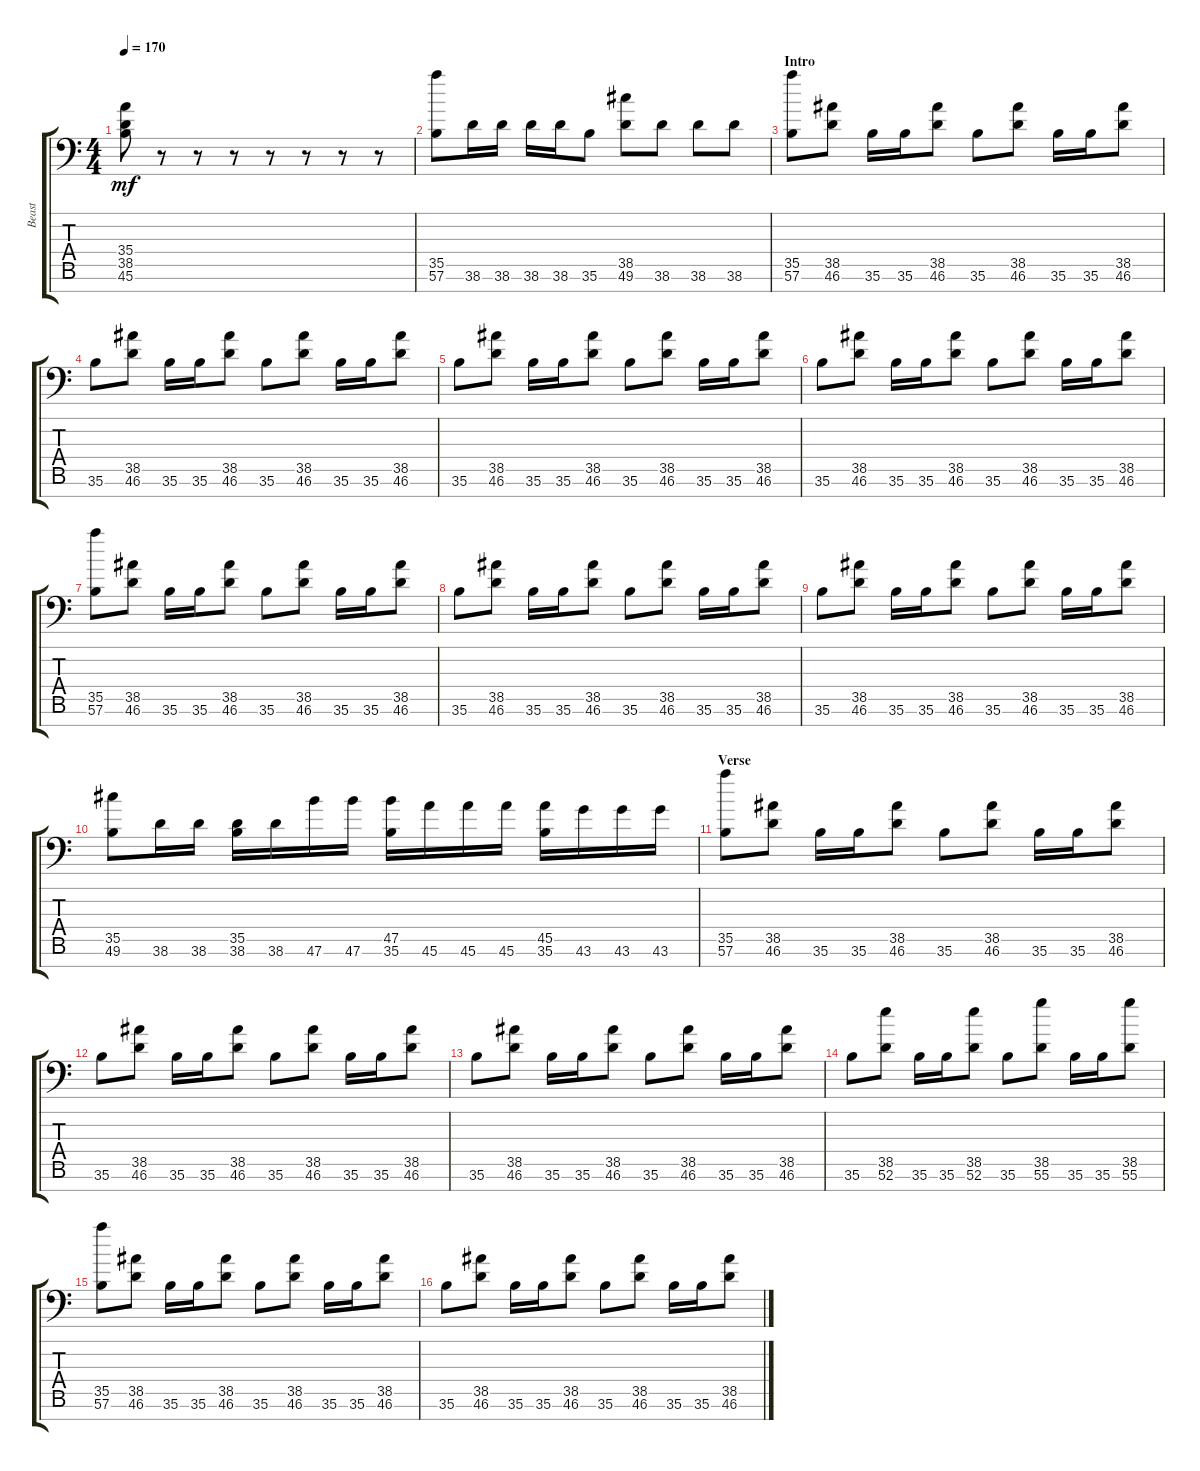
\track ("Beast" "Beast") {instrument acousticgrandpiano}
\staff {score tabs}
\tuning (C-1 C-1 C-1 C-1 C-1 C-1 C-1) {hide}
\ts (4 4)
\tempo 170
\clef f4
\ks c
(35.4 38.5 45.6).8{dy mf} r.8 r.8 r.8 r.8 r.8 r.8 r.8 |
(35.5 57.6).8 38.6.16 38.6.16 38.6.16 38.6.16 35.6.8 (38.5 49.6).8 38.6.8 38.6.8 38.6.8 |
\section ("" "Intro")
(35.5 57.6).8 (38.5 46.6).8 35.6.16 35.6.16 (38.5 46.6).8 35.6.8 (38.5 46.6).8 35.6.16 35.6.16 (38.5 46.6).8 |
35.6.8 (38.5 46.6).8 35.6.16 35.6.16 (38.5 46.6).8 35.6.8 (38.5 46.6).8 35.6.16 35.6.16 (38.5 46.6).8 |
35.6.8 (38.5 46.6).8 35.6.16 35.6.16 (38.5 46.6).8 35.6.8 (38.5 46.6).8 35.6.16 35.6.16 (38.5 46.6).8 |
35.6.8 (38.5 46.6).8 35.6.16 35.6.16 (38.5 46.6).8 35.6.8 (38.5 46.6).8 35.6.16 35.6.16 (38.5 46.6).8 |
(35.5 57.6).8 (38.5 46.6).8 35.6.16 35.6.16 (38.5 46.6).8 35.6.8 (38.5 46.6).8 35.6.16 35.6.16 (38.5 46.6).8 |
35.6.8 (38.5 46.6).8 35.6.16 35.6.16 (38.5 46.6).8 35.6.8 (38.5 46.6).8 35.6.16 35.6.16 (38.5 46.6).8 |
35.6.8 (38.5 46.6).8 35.6.16 35.6.16 (38.5 46.6).8 35.6.8 (38.5 46.6).8 35.6.16 35.6.16 (38.5 46.6).8 |
(35.5 49.6).8 38.6.16 38.6.16 (35.5 38.6).16 38.6.16 47.6.16 47.6.16 (47.5 35.6).16 45.6.16 45.6.16 45.6.16 (45.5 35.6).16 43.6.16 43.6.16 43.6.16 |
\section ("" "Verse")
(35.5 57.6).8 (38.5 46.6).8 35.6.16 35.6.16 (38.5 46.6).8 35.6.8 (38.5 46.6).8 35.6.16 35.6.16 (38.5 46.6).8 |
35.6.8 (38.5 46.6).8 35.6.16 35.6.16 (38.5 46.6).8 35.6.8 (38.5 46.6).8 35.6.16 35.6.16 (38.5 46.6).8 |
35.6.8 (38.5 46.6).8 35.6.16 35.6.16 (38.5 46.6).8 35.6.8 (38.5 46.6).8 35.6.16 35.6.16 (38.5 46.6).8 |
35.6.8 (38.5 52.6).8 35.6.16 35.6.16 (38.5 52.6).8 35.6.8 (38.5 55.6).8 35.6.16 35.6.16 (38.5 55.6).8 |
(35.5 57.6).8 (38.5 46.6).8 35.6.16 35.6.16 (38.5 46.6).8 35.6.8 (38.5 46.6).8 35.6.16 35.6.16 (38.5 46.6).8 |
35.6.8 (38.5 46.6).8 35.6.16 35.6.16 (38.5 46.6).8 35.6.8 (38.5 46.6).8 35.6.16 35.6.16 (38.5 46.6).8
